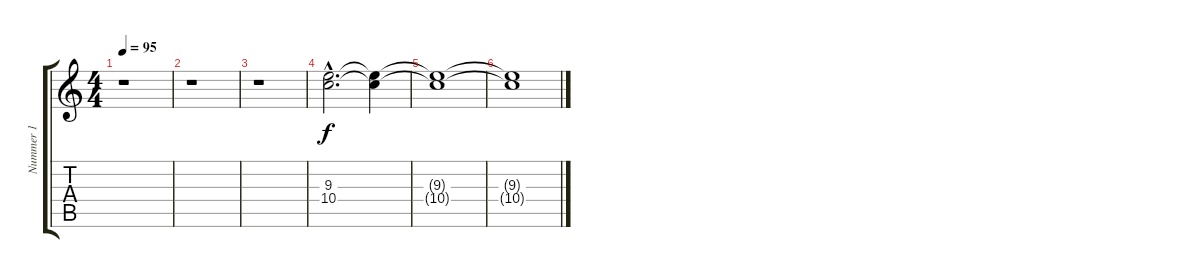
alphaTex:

\track ("Nummer 1" "Nummer 1") {instrument electricguitarclean}
\staff {score tabs}
\tuning (E4 B3 G3 D3 A2 E2) {hide}
\ts (4 4)
\tempo 95
\clef g2
\ks c
r.1{dy f} |
r.1 |
r.1 |
(9.3{hac} 10.4{hac}).2{d volume 10 instrument accordion} (9.3{t} 10.4{t}).4 |
(9.3{t} 10.4{t}).1 |
(9.3{t} 10.4{t}).1
